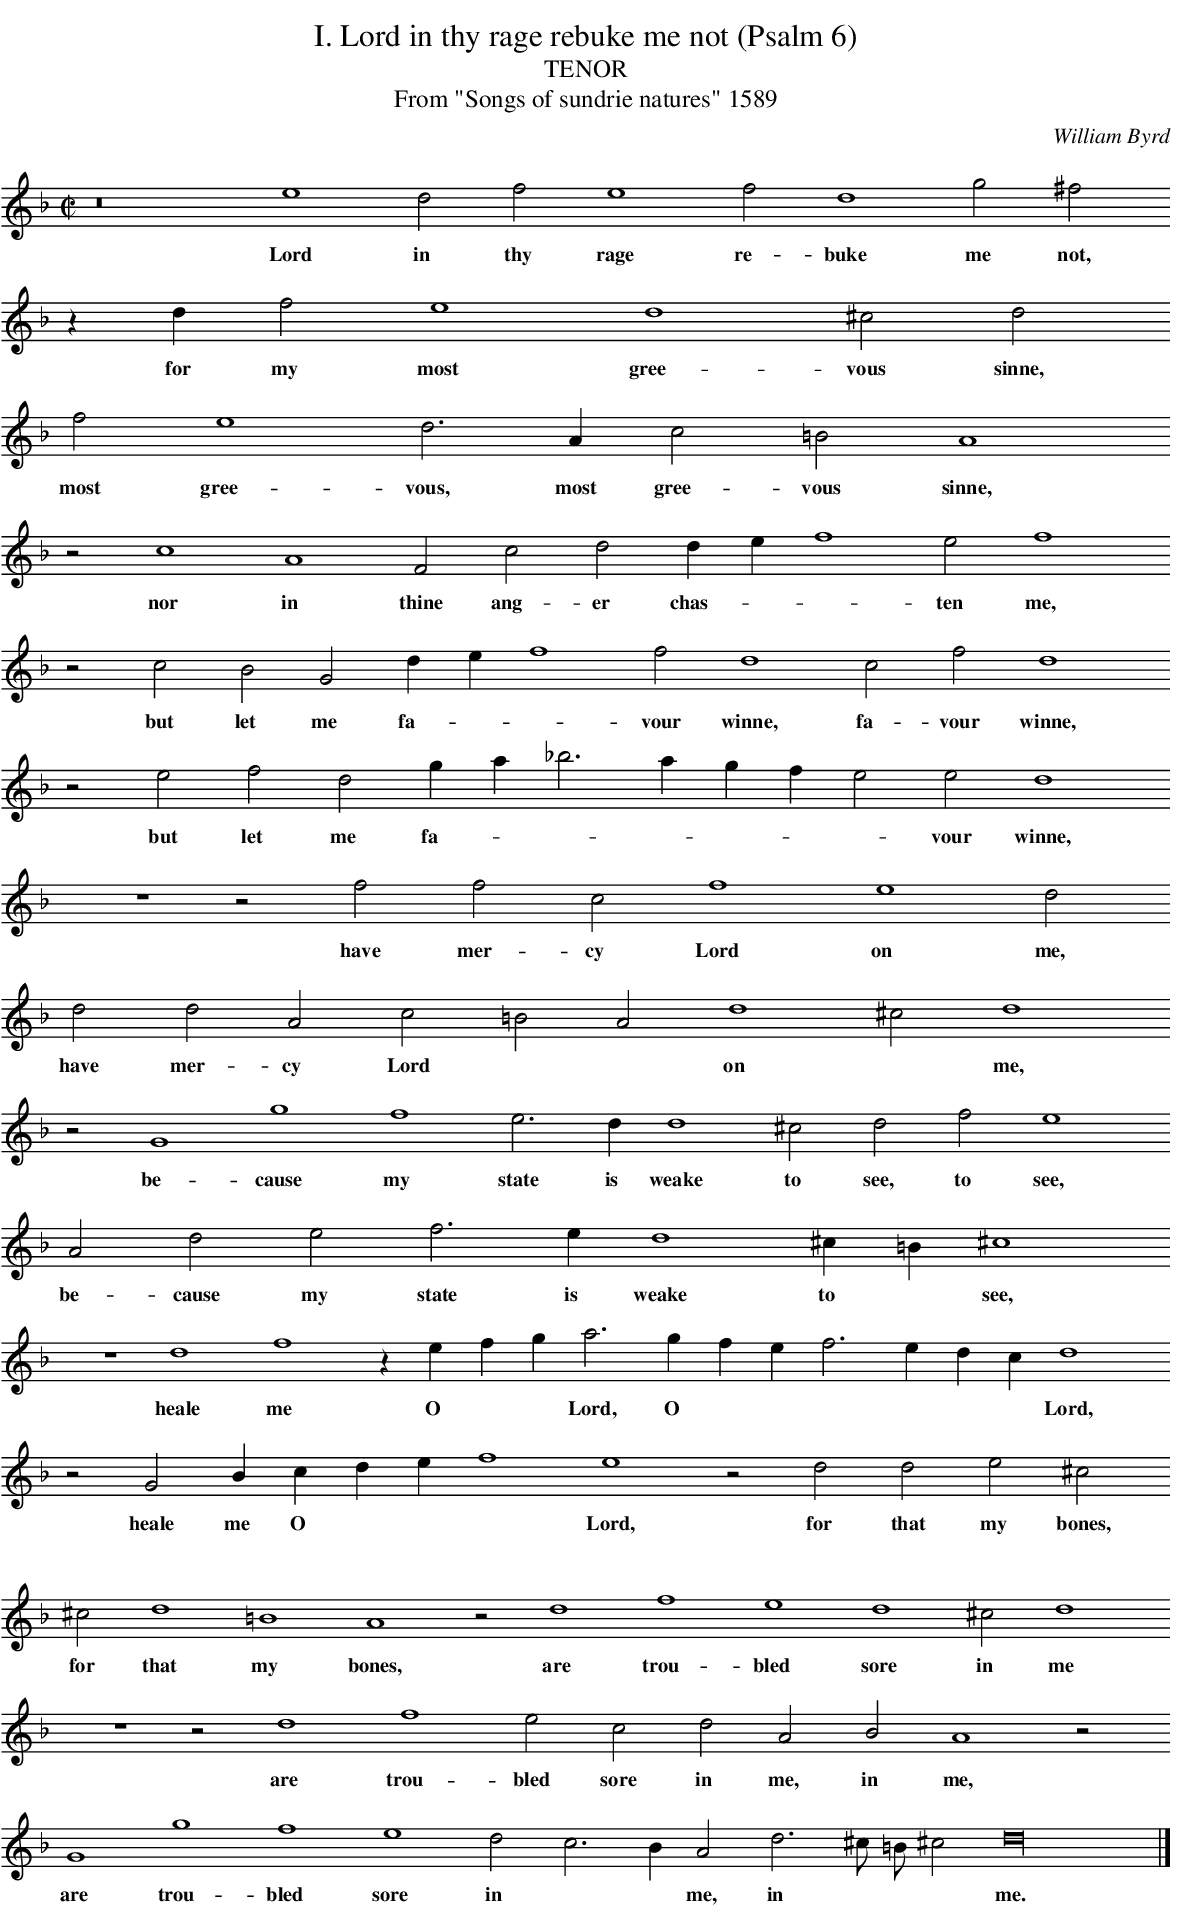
X:1
T:I. Lord in thy rage rebuke me not (Psalm 6)
T:TENOR
T:From "Songs of sundrie natures" 1589
C:William Byrd
M:C|
L:1/4
K:F -8va
z8 e4 d2 f2 e4 f2 d4 g2 ^f2
w:Lord in thy rage re- buke me not,
z d f2 e4 d4 ^c2 d2
w:for my most gree- vous sinne,
f2 e4 d3 A c2 =B2 A4
w:most gree- vous, most gree- vous sinne,
z2 c4 A4 F2 c2 d2 d e f4 e2 f4
w:nor in thine ang- er chas- * * ten me,
z2 c2 B2 G2 d e f4 f2 d4 c2 f2 d4
w:but let me fa- * * vour winne, fa- vour winne,
z2 e2 f2 d2 g a _b3 a g f e2 e2 d4
w:but let me fa- * * * * * * vour winne,
z4 z2 f2 f2 c2 f4 e4 d2
w:have mer- cy Lord on me,
d2 d2 A2 c2 =B2 A2 d4 ^c2 d4
w:have mer- cy Lord * * on * me,
z2 G4 g4 f4 e3 d d4 ^c2 d2 f2 e4
w:be- cause my state is weake to see, to see,
A2 d2 e2 f3 e d4^c =B ^c4
w:be- cause my state is weake to * see,
z4 d4 f4 z e f g a3 g f e f3 e d c d4
w:heale me O * * Lord, O * * * * * * Lord,
z2 G2 B c d e f4 e4 z2 d2 d2 e2 ^c2
w:heale me O * * * Lord, for that my bones,
^c2 d4 =B4 A4 z2 d4 f4 e4 d4 ^c2 d4
w:for that my bones, are trou- bled sore in me
z4 z2 d4 f4 e2 c2 d2 A2 B2 A4 z2
w:are trou- bled sore in me, in me,
G4 g4 f4 e4 d2 c3 B A2 d3 ^c/ =B/ ^c2 d16|]
w:are trou- bled sore in * * me, in * * * me.
